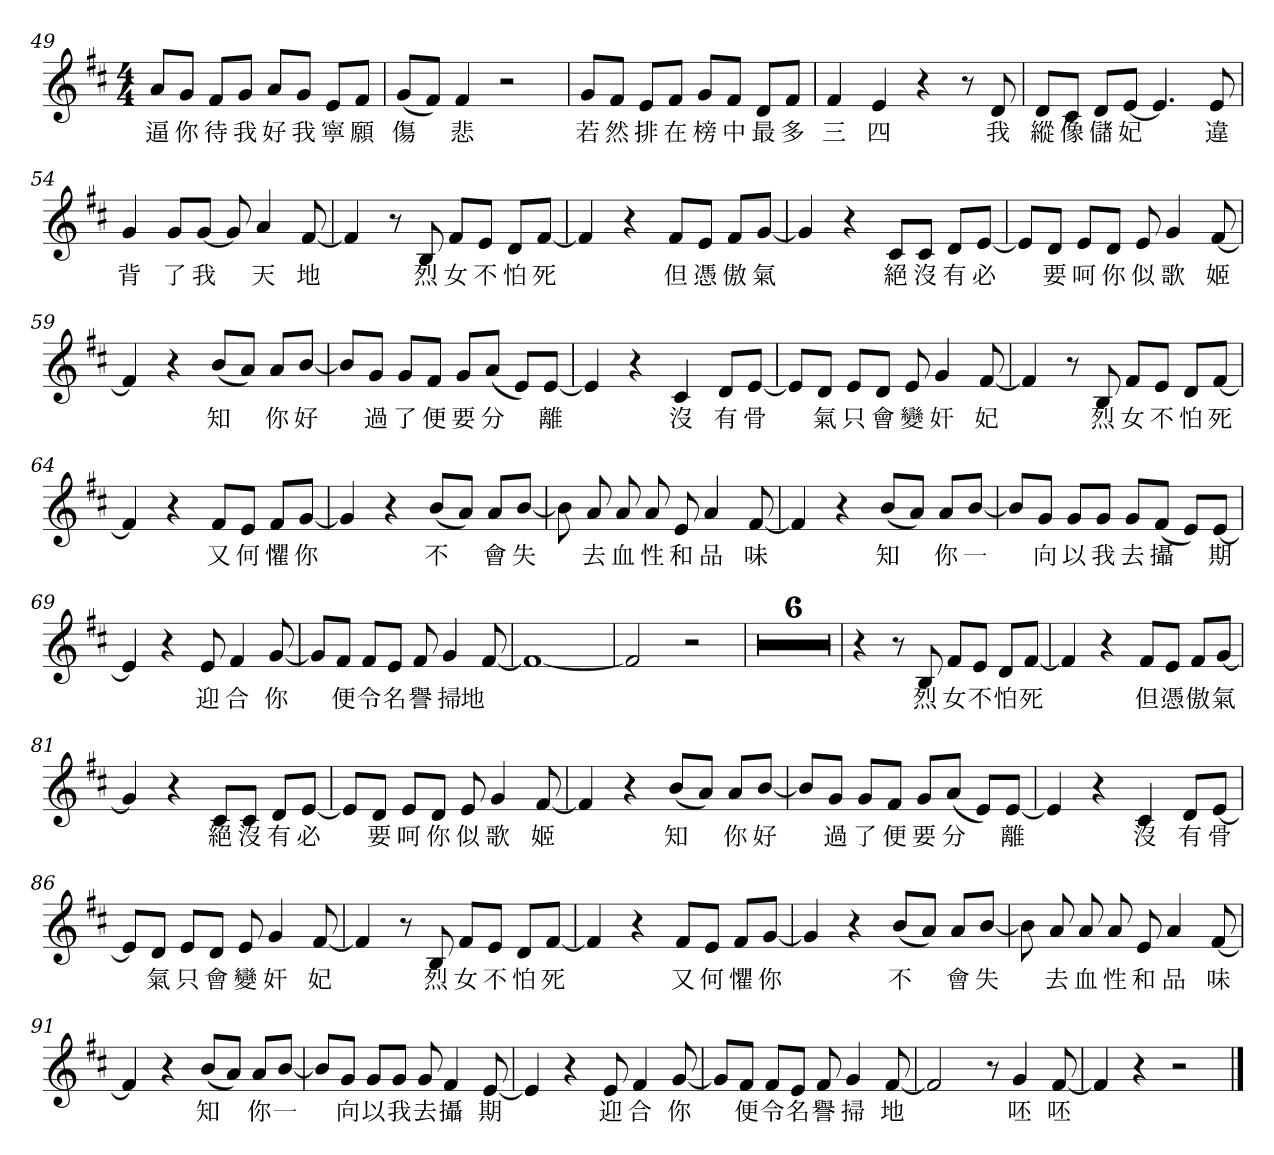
**kern	**text
*part1	*part1
*staff1	*staff1
*clefG2	*
*k[f#c#]	*
*D:	*
*M4/4	*
=49	=49
8aL	逼
8gJ	你
8f#L	待
8gJ	我
8aL	好
8gJ	我
8eL	寧
8f#J	願
=50	=50
(8gL	傷
8f#J)	.
4f#	悲
2r	.
=51	=51
8gL	若
8f#J	然
8eL	排
8f#J	在
8gL	榜
8f#J	中
8dL	最
8f#J	多
=52	=52
4f#	三
4e	四
4r	.
8r	.
8d	我
=53	=53
8dL	縱
8c#J	像
8dL	儲
[8eJ	妃
4.e]	.
8e	違
=54	=54
4g	背
8gL	了
[8gJ	我
8g]	.
4a	天
[8f#	地
=55	=55
4f#]	.
8r	.
8B	烈
8f#L	女
8eJ	不
8dL	怕
[8f#J	死
=56	=56
4f#]	.
4r	.
8f#L	但
8eJ	憑
8f#L	傲
[8gJ	氣
=57	=57
4g]	.
4r	.
8c#L	絕
8c#J	沒
8dL	有
[8eJ	必
=58	=58
8eL]	.
8dJ	要
8eL	呵
8dJ	你
8e	似
4g	歌
[8f#	姬
=59	=59
4f#]	.
4r	.
(8bL	知
8aJ)	.
8aL	你
[8bJ	好
=60	=60
8bL]	.
8gJ	過
8gL	了
8f#J	便
8gL	要
(8aJ	分
8eL)	.
[8eJ	離
=61	=61
4e]	.
4r	.
4c#	沒
8dL	有
[8eJ	骨
=62	=62
8eL]	.
8dJ	氣
8eL	只
8dJ	會
8e	變
4g	奸
[8f#	妃
=63	=63
4f#]	.
8r	.
8B	烈
8f#L	女
8eJ	不
8dL	怕
[8f#J	死
=64	=64
4f#]	.
4r	.
8f#L	又
8eJ	何
8f#L	懼
[8gJ	你
=65	=65
4g]	.
4r	.
(8bL	不
8aJ)	.
8aL	會
[8bJ	失
=66	=66
8b]	.
8a	去
8a	血
8a	性
8e	和
4a	品
[8f#	味
=67	=67
4f#]	.
4r	.
(8bL	知
8aJ)	.
8aL	你
[8bJ	一
=68	=68
8bL]	.
8gJ	向
8gL	以
8gJ	我
8gL	去
(8f#J	攝
8eL)	.
[8eJ	期
=69	=69
4e]	.
4r	.
8e	迎
4f#	合
[8g	你
=70	=70
8gL]	.
8f#J	便
8f#L	令
8eJ	名
8f#	譽
4g	掃
[8f#	地
=71	=71
1f#_	.
=72	=72
2f#]	.
2r	.
=73	=73
1r	.
=74	=74
1r	.
=75	=75
1r	.
=76	=76
1r	.
=77	=77
1r	.
=78	=78
1r	.
=79	=79
4r	.
8r	.
8B	烈
8f#L	女
8eJ	不
8dL	怕
[8f#J	死
=80	=80
4f#]	.
4r	.
8f#L	但
8eJ	憑
8f#L	傲
[8gJ	氣
=81	=81
4g]	.
4r	.
8c#L	絕
8c#J	沒
8dL	有
[8eJ	必
=82	=82
8eL]	.
8dJ	要
8eL	呵
8dJ	你
8e	似
4g	歌
[8f#	姬
=83	=83
4f#]	.
4r	.
(8bL	知
8aJ)	.
8aL	你
[8bJ	好
=84	=84
8bL]	.
8gJ	過
8gL	了
8f#J	便
8gL	要
(8aJ	分
8eL)	.
[8eJ	離
=85	=85
4e]	.
4r	.
4c#	沒
8dL	有
[8eJ	骨
=86	=86
8eL]	.
8dJ	氣
8eL	只
8dJ	會
8e	變
4g	奸
[8f#	妃
=87	=87
4f#]	.
8r	.
8B	烈
8f#L	女
8eJ	不
8dL	怕
[8f#J	死
=88	=88
4f#]	.
4r	.
8f#L	又
8eJ	何
8f#L	懼
[8gJ	你
=89	=89
4g]	.
4r	.
(8bL	不
8aJ)	.
8aL	會
[8bJ	失
=90	=90
8b]	.
8a	去
8a	血
8a	性
8e	和
4a	品
[8f#	味
=91	=91
4f#]	.
4r	.
(8bL	知
8aJ)	.
8aL	你
[8bJ	一
=92	=92
8bL]	.
8gJ	向
8gL	以
8gJ	我
8g	去
4f#	攝
[8e	期
=93	=93
4e]	.
4r	.
8e	迎
4f#	合
[8g	你
=94	=94
8gL]	.
8f#J	便
8f#L	令
8eJ	名
8f#	譽
4g	掃
[8f#	地
=95	=95
2f#]	.
8r	.
4g	呸
[8f#	呸
=96	=96
4f#]	.
4r	.
2r	.
==	==
*-	*-
